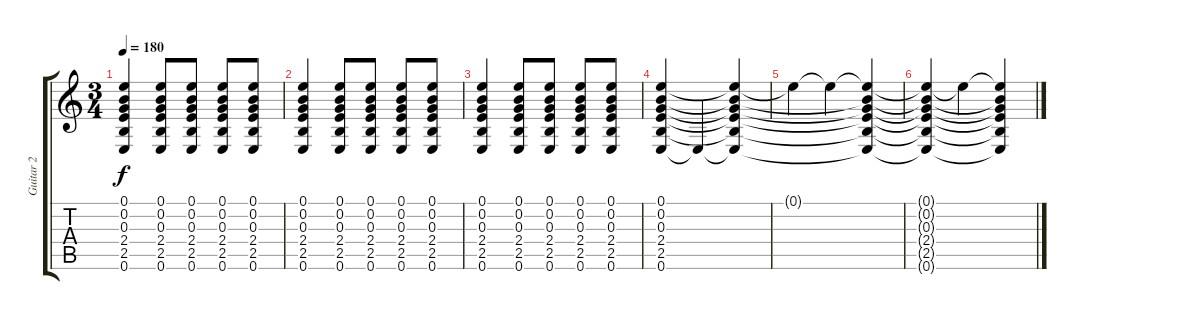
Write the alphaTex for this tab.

\track ("Guitar 2" "Guitar 2") {instrument acousticguitarnylon}
\staff {score tabs}
\tuning (E4 B3 G3 D3 A2 E2) {hide}
\ts (3 4)
\tempo 180
\clef g2
\ks c
(0.1 0.2 0.3 2.4 2.5 0.6).4{dy f volume 9} (0.1 0.2 0.3 2.4 2.5 0.6).8 (0.1 0.2 0.3 2.4 2.5 0.6).8 (0.1 0.2 0.3 2.4 2.5 0.6).8 (0.1 0.2 0.3 2.4 2.5 0.6).8 |
(0.1 0.2 0.3 2.4 2.5 0.6).4 (0.1 0.2 0.3 2.4 2.5 0.6).8 (0.1 0.2 0.3 2.4 2.5 0.6).8 (0.1 0.2 0.3 2.4 2.5 0.6).8 (0.1 0.2 0.3 2.4 2.5 0.6).8 |
(0.1 0.2 0.3 2.4 2.5 0.6).4{volume 9} (0.1 0.2 0.3 2.4 2.5 0.6).8 (0.1 0.2 0.3 2.4 2.5 0.6).8 (0.1 0.2 0.3 2.4 2.5 0.6).8 (0.1 0.2 0.3 2.4 2.5 0.6).8 |
(0.1 0.2 0.3 2.4 2.5 0.6).4 0.6{t}.4 (0.1{t} 0.2{t} 0.3{t} 2.4{t} 2.5{t} 0.6{t}).4 |
0.1{t}.4 0.1{t}.4 (0.1{t} 0.2{t} 0.3{t} 2.4{t} 2.5{t} 0.6{t}).4 |
(0.1{t} 0.2{t} 0.3{t} 2.4{t} 2.5{t} 0.6{t}).4 0.1{t}.4 (0.1{t} 0.2{t} 0.3{t} 2.4{t} 2.5{t} 0.6{t}).4
